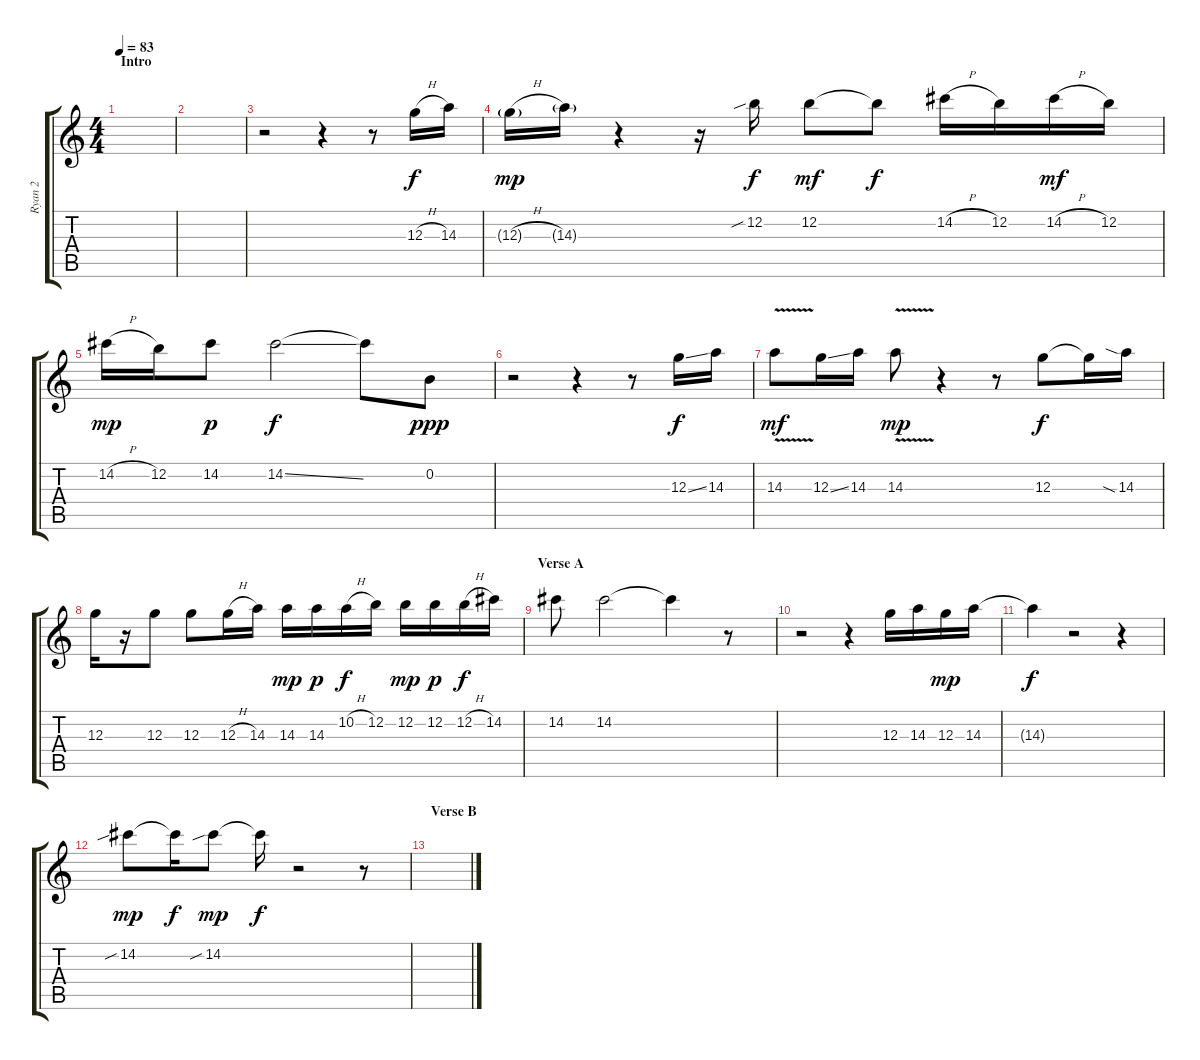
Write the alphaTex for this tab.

\track ("Ryan 2" "Ryan 2") {instrument electricguitarclean}
\staff {score tabs}
\tuning (E4 B3 G3 D3 A2 E2) {hide}
\ts (4 4)
\section ("" "Intro")
\tempo 83
\clef g2
\ks c
|
|
r.2 r.4 r.8 12.3{h}.16 14.3.16 |
12.3{h g}.16{dy mp} 14.3{g}.16 r.4 r.16 12.2{sib}.16{dy f} 12.2.8{dy mf} 12.2{t}.8{dy f} 14.2{h}.16 12.2.16 14.2{h}.16{dy mf} 12.2.16 |
14.2{h}.16{dy mp} 12.2.16 14.2.8{dy p} 14.2{ss}.2{dy f} 14.2{t}.8 0.2.8{dy ppp} |
r.2 r.4 r.8 12.3{ss}.16{dy f} 14.3.16 |
14.3{v}.8{dy mf} 12.3{ss}.16 14.3.16 14.3{v}.8{dy mp} r.4 r.8 12.3.8{dy f} 12.3{t}.16 14.3{sia}.16 |
12.3.16 r.16 12.3.8 12.3.8 12.3{h}.16 14.3.16 14.3.16{dy mp} 14.3.16{dy p} 10.2{h}.16{dy f} 12.2.16 12.2.16{dy mp} 12.2.16{dy p} 12.2{h}.16{dy f} 14.2.16 |
\section ("" "Verse A")
14.2.8 14.2.2 14.2{t}.4 r.8 |
r.2 r.4 12.3.16 14.3.16 12.3.16{dy mp} 14.3.16 |
14.3{t}.4{dy f} r.2 r.4 |
14.2{sib}.8{dy mp} 14.2{t}.16{dy f} 14.2{sib}.8{dy mp} 14.2{t}.16{dy f} r.2 r.8 |
\section ("" "Verse B")
